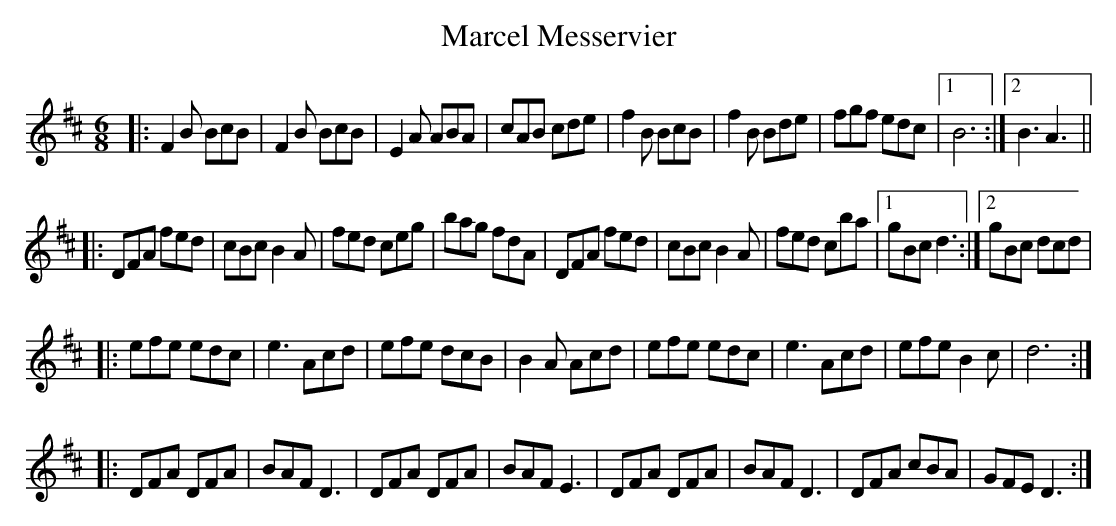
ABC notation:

X:1
T:Marcel Messervier
M:6/8
K:D
|: F2B BcB | F2B BcB | E2A ABA |  cAB cde \
|  f2B BcB | f2B Bde | fgf edc |1 B6 :|2 B3A3 ||
|: DFA fed | cBc B2A | fed ceg |  bag fdA \
|  DFA fed | cBc B2A | fed cba |1 gBc d3 :|2 gBc dcd |
|: efe edc | e3  Acd | efe dcB |  B2A Acd \
|  efe edc | e3  Acd | efe B2c |  d6 :|
|: DFA DFA | BAF D3  | DFA DFA |  BAF E3 \
|  DFA DFA | BAF D3  | DFA cBA |  GFE D3 :|
